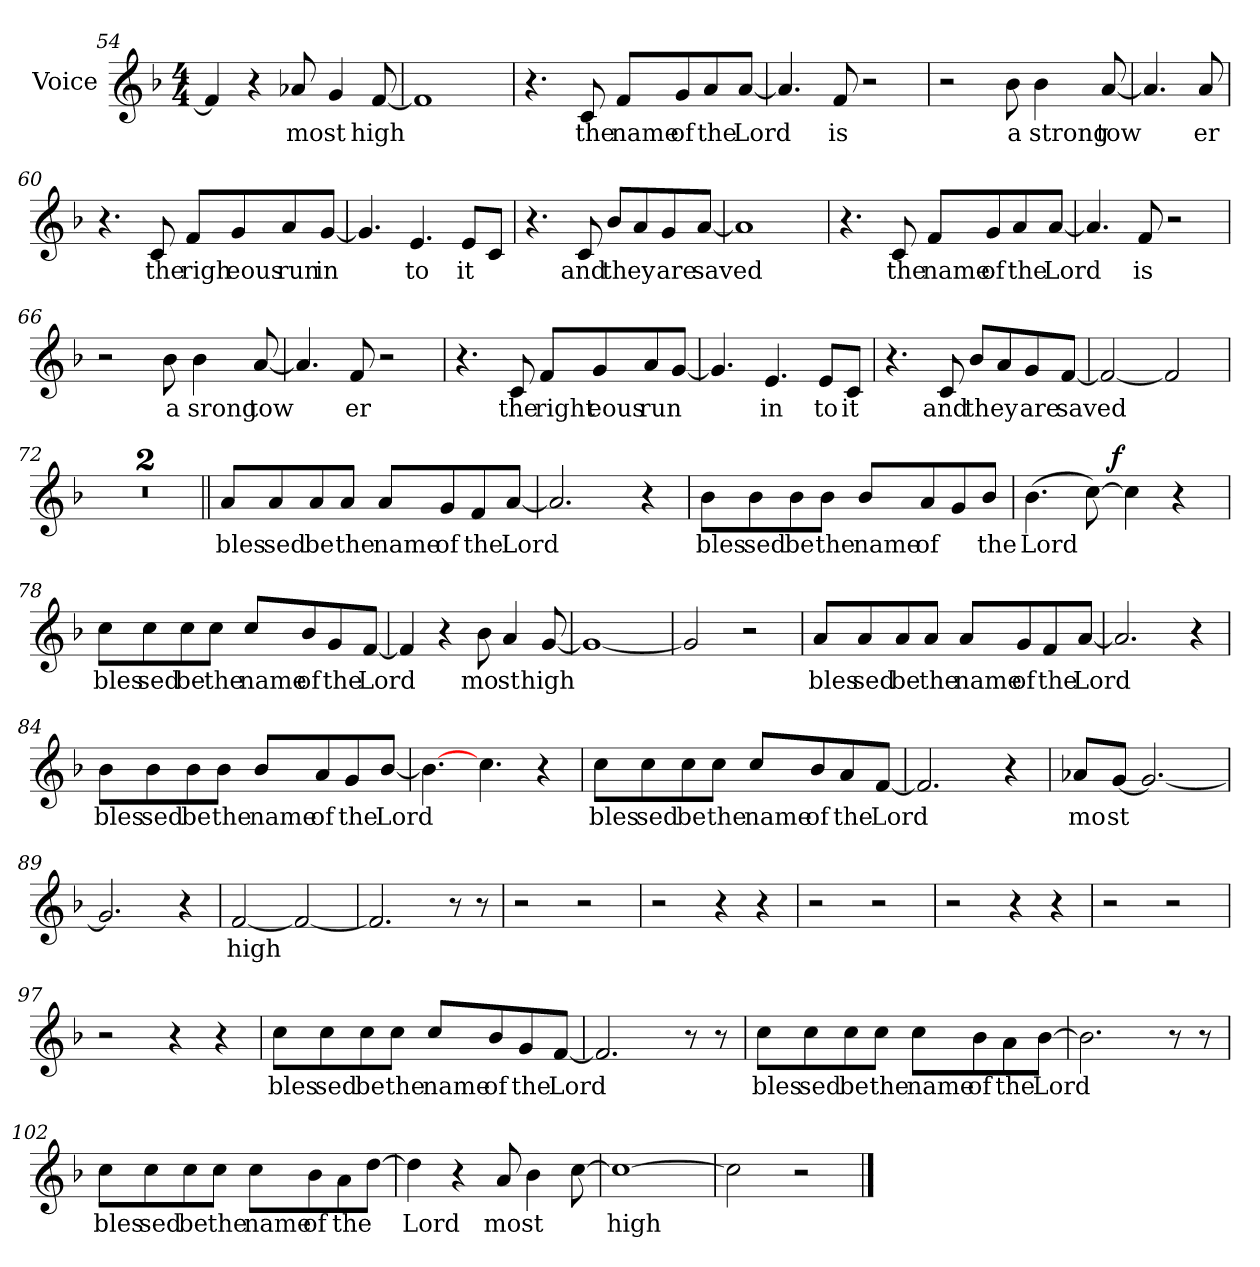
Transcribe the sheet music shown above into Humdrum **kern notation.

**kern	**text	**dynam
*part1	*part1	*part1
*staff1	*staff1	*staff1
*I"Voice	*	*
*I'V	*	*
*clefG2	*	*
*k[b-]	*	*
*F:	*	*
*M4/4	*	*
=54	=54	=54
4f/]	.	.
4r	.	.
!	!LO:LY:b	!
8a-X/	mo	.
!	!LO:LY:b	!
4g/	st	.
!	!LO:LY:b	!
[8f/	high	.
=55	=55	=55
1f]	.	.
=56	=56	=56
4.r	.	.
!	!LO:LY:b	!
8c/	the	.
!	!LO:LY:b	!
8f/L	name	.
!	!LO:LY:b	!
8g/	of	.
!	!LO:LY:b	!
8a/	the	.
!	!LO:LY:b	!
[8a/J	Lord	.
!!LO:LB:g=z
=57	=57	=57
4.a/]	.	.
!	!LO:LY:b	!
8f/	is	.
2r	.	.
=58	=58	=58
2r	.	.
!	!LO:LY:b	!
8b-\	a	.
!	!LO:LY:b	!
4b-\	strong	.
!	!LO:LY:b	!
[8a/	tow	.
=59	=59	=59
4.a/]	.	.
!	!LO:LY:b	!
8a/	er	.
=60	=60	=60
4.r	.	.
!	!LO:LY:b	!
8c/	the	.
!	!LO:LY:b	!
8f/L	righ	.
!	!LO:LY:b	!
8g/	eous	.
!	!LO:LY:b	!
8a/	run	.
!	!LO:LY:b	!
[8g/J	in	.
=61	=61	=61
4.g/]	.	.
!	!LO:LY:b	!
4.e/	to	.
!	!LO:LY:b	!
8e/L	it	.
8c/J	.	.
!!LO:LB:g=z
=62	=62	=62
4.r	.	.
!	!LO:LY:b	!
8c/	and	.
!	!LO:LY:b	!
8b-/L	th	.
!	!LO:LY:b	!
8a/	ey	.
!	!LO:LY:b	!
8g/	are	.
!	!LO:LY:b	!
[8a/J	saved	.
=63	=63	=63
1a]	.	.
=64	=64	=64
4.r	.	.
!	!LO:LY:b	!
8c/	the	.
!	!LO:LY:b	!
8f/L	name	.
!	!LO:LY:b	!
8g/	of	.
!	!LO:LY:b	!
8a/	the	.
!	!LO:LY:b	!
[8a/J	Lord	.
=65	=65	=65
4.a/]	.	.
!	!LO:LY:b	!
8f/	is	.
2r	.	.
=66	=66	=66
2r	.	.
!	!LO:LY:b	!
8b-\	a	.
!	!LO:LY:b	!
4b-\	srong	.
!	!LO:LY:b	!
[8a/	tow	.
!!LO:LB:g=z
=67	=67	=67
4.a/]	.	.
!	!LO:LY:b	!
8f/	er	.
2r	.	.
=68	=68	=68
4.r	.	.
!	!LO:LY:b	!
8c/	the	.
!	!LO:LY:b	!
8f/L	right	.
!	!LO:LY:b	!
8g/	eous	.
!	!LO:LY:b	!
8a/	run	.
[8g/J	.	.
=69	=69	=69
4.g/]	.	.
!	!LO:LY:b	!
4.e/	in	.
!	!LO:LY:b	!
8e/L	to	.
!	!LO:LY:b	!
8c/J	it	.
=70	=70	=70
4.r	.	.
!	!LO:LY:b	!
8c/	and	.
!	!LO:LY:b	!
8b-/L	th	.
!	!LO:LY:b	!
8a/	ey	.
!	!LO:LY:b	!
8g/	are	.
!	!LO:LY:b	!
[8f/J	saved	.
=71	=71	=71
2f/_	.	.
2f/]	.	.
!!LO:PB:g=z
=72	=72	=72
1r	.	.
=73	=73	=73
1r	.	.
=74||	=74||	=74||
!	!LO:LY:b	!
8a/L	bles	.
!	!LO:LY:b	!
8a/	sed	.
!	!LO:LY:b	!
8a/	be	.
!	!LO:LY:b	!
8a/J	the	.
!	!LO:LY:b	!
8a/L	name	.
!	!LO:LY:b	!
8g/	of	.
!	!LO:LY:b	!
8f/	the	.
!	!LO:LY:b	!
[<8a/J	Lord	.
=75	=75	=75
2.a/]	.	.
4r	.	.
=76	=76	=76
!	!LO:LY:b	!
8b-\L	bles	.
!	!LO:LY:b	!
8b-\	sed	.
!	!LO:LY:b	!
8b-\	be	.
!	!LO:LY:b	!
8b-\J	the	.
!	!LO:LY:b	!
8b-/L	name	.
!	!LO:LY:b	!
8a/	of	.
8g/	.	.
!	!LO:LY:b	!
8b-/J	the	.
!!LO:LB:g=z
=77	=77	=77
!	!LO:LY:b	!
*^	*	*
(>4.b-\	4...ryy	Lord	.
[>8cc\)	.	.	.
!	!	!	!LO:DY:b
.	2ryy	.	f
4cc\]	.	.	.
4r	.	.	.
.	32ryy	.	.
=78	=78	=78	=78
!	!	!LO:LY:b	!
*v	*v	*	*
8cc\L	bles	.
!	!LO:LY:b	!
8cc\	sed	.
!	!LO:LY:b	!
8cc\	be	.
!	!LO:LY:b	!
8cc\J	the	.
!	!LO:LY:b	!
8cc/L	name	.
!	!LO:LY:b	!
8b-/	of	.
!	!LO:LY:b	!
8g/	the	.
!	!LO:LY:b	!
[8f/J	Lord	.
=79	=79	=79
4f/]	.	.
4r	.	.
!	!LO:LY:b	!
8b-\	mo	.
!	!LO:LY:b	!
4a/	st	.
!	!LO:LY:b	!
[8g/	high	.
=80	=80	=80
1g_	.	.
=81	=81	=81
2g/]	.	.
2r	.	.
!!LO:LB:g=z
=82	=82	=82
!	!LO:LY:b	!
8a/L	bles	.
!	!LO:LY:b	!
8a/	sed	.
!	!LO:LY:b	!
8a/	be	.
!	!LO:LY:b	!
8a/J	the	.
!	!LO:LY:b	!
8a/L	name	.
!	!LO:LY:b	!
8g/	of	.
!	!LO:LY:b	!
8f/	the	.
!	!LO:LY:b	!
[<8a/J	Lord	.
=83	=83	=83
2.a/]	.	.
4r	.	.
=84	=84	=84
!	!LO:LY:b	!
8b-\L	bles	.
!	!LO:LY:b	!
8b-\	sed	.
!	!LO:LY:b	!
8b-\	be	.
!	!LO:LY:b	!
8b-\J	the	.
!	!LO:LY:b	!
8b-/L	name	.
!	!LO:LY:b	!
8a/	of	.
!	!LO:LY:b	!
8g/	the	.
!	!LO:LY:b	!
[8b-/J	Lord	.
=85	=85	=85
4.b-\_	.	.
4.cc\	.	.
4r	.	.
!!LO:LB:g=z
=86	=86	=86
!	!LO:LY:b	!
8cc\L	bles	.
!	!LO:LY:b	!
8cc\	sed	.
!	!LO:LY:b	!
8cc\	be	.
!	!LO:LY:b	!
8cc\J	the	.
!	!LO:LY:b	!
8cc/L	name	.
!	!LO:LY:b	!
8b-/	of	.
!	!LO:LY:b	!
8a/	the	.
!	!LO:LY:b	!
[8f/J	Lord	.
=87	=87	=87
2.f/]	.	.
4r	.	.
=88	=88	=88
!	!LO:LY:b	!
8a-X/L	mo	.
!	!LO:LY:b	!
[8g/J	st	.
2.g/_	.	.
=89	=89	=89
2.g/]	.	.
4r	.	.
=90	=90	=90
!	!LO:LY:b	!
[2f/	high	.
2f/_	.	.
!!LO:LB:g=z
=91	=91	=91
2.f/]	.	.
8r	.	.
8r	.	.
=92	=92	=92
2r	.	.
2r	.	.
=93	=93	=93
2r	.	.
4r	.	.
4r	.	.
=94	=94	=94
2r	.	.
2r	.	.
=95	=95	=95
2r	.	.
4r	.	.
4r	.	.
=96	=96	=96
2r	.	.
2r	.	.
=97	=97	=97
2r	.	.
4r	.	.
4r	.	.
!!LO:LB:g=z
=98	=98	=98
!	!LO:LY:b	!
8cc\L	bles	.
!	!LO:LY:b	!
8cc\	sed	.
!	!LO:LY:b	!
8cc\	be	.
!	!LO:LY:b	!
8cc\J	the	.
!	!LO:LY:b	!
8cc/L	name	.
!	!LO:LY:b	!
8b-/	of	.
!	!LO:LY:b	!
8g/	the	.
!	!LO:LY:b	!
[8f/J	Lord	.
=99	=99	=99
2.f/]	.	.
8r	.	.
8r	.	.
=100	=100	=100
!	!LO:LY:b	!
8cc\L	bles	.
!	!LO:LY:b	!
8cc\	sed	.
!	!LO:LY:b	!
8cc\	be	.
!	!LO:LY:b	!
8cc\J	the	.
!	!LO:LY:b	!
8cc\L	name	.
!	!LO:LY:b	!
8b-\	of	.
!	!LO:LY:b	!
8a\	the	.
!	!LO:LY:b	!
[8b-\J	Lord	.
=101	=101	=101
2.b-\]	.	.
8r	.	.
8r	.	.
!!LO:LB:g=z
=102	=102	=102
!	!LO:LY:b	!
8cc\L	bles	.
!	!LO:LY:b	!
8cc\	sed	.
!	!LO:LY:b	!
8cc\	be	.
!	!LO:LY:b	!
8cc\J	the	.
!	!LO:LY:b	!
8cc\L	name	.
!	!LO:LY:b	!
8b-\	of	.
!	!LO:LY:b	!
8a\	the	.
[8dd\J	.	.
=103	=103	=103
!	!LO:LY:b	!
4dd\]	Lord	.
4r	.	.
!	!LO:LY:b	!
8a/	mo	.
!	!LO:LY:b	!
4b-\	st	.
[8cc\	.	.
=104	=104	=104
!	!LO:LY:b	!
1cc_	high	.
=105	=105	=105
2cc\]	.	.
2r	.	.
==	==	==
*-	*-	*-
